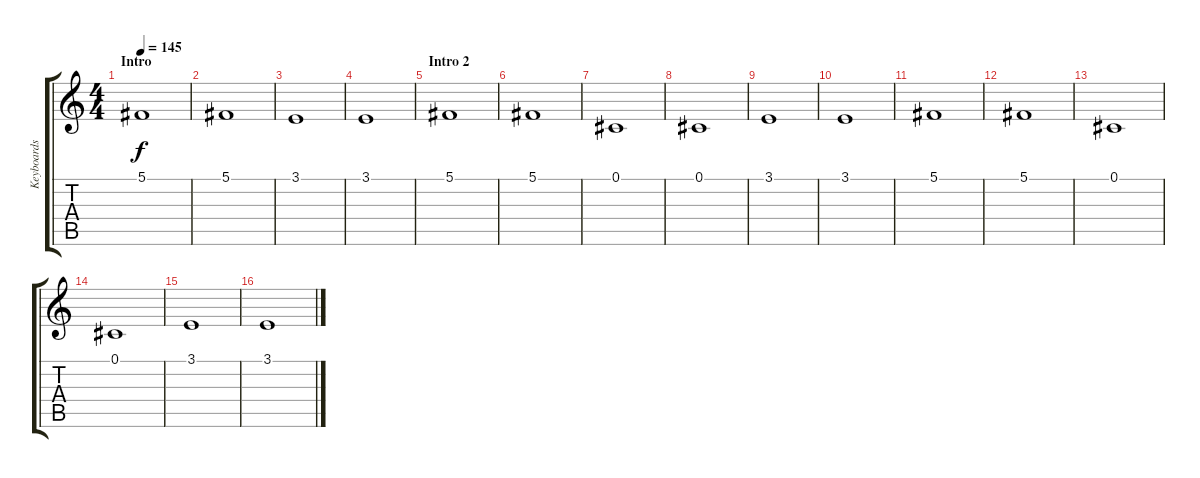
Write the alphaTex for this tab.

\track ("Keyboards 2" "Keyboards ") {instrument tubularbells}
\staff {score tabs}
\tuning (Db4 Ab3 E3 B2 Gb2 Db2) {hide}
\ts (4 4)
\section ("" "Intro")
\tempo 145
\tempo 120
\tempo 145
\clef g2
\ks c
5.1.1{dy f instrument tubularbells} |
5.1.1 |
3.1.1 |
3.1.1 |
\section ("" "Intro 2")
5.1.1 |
5.1.1 |
0.1.1 |
0.1.1 |
3.1.1 |
3.1.1 |
5.1.1 |
5.1.1 |
0.1.1 |
0.1.1 |
3.1.1 |
3.1.1
